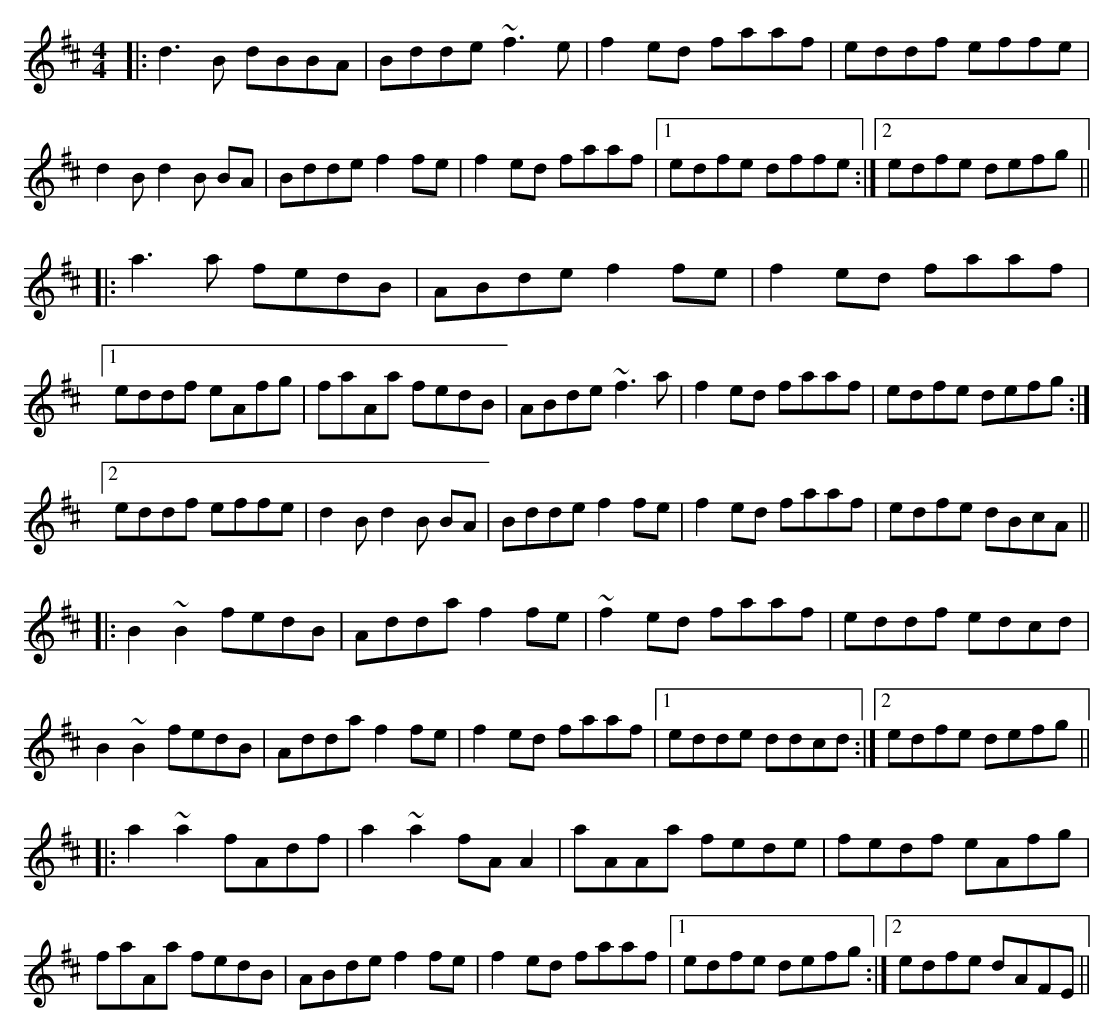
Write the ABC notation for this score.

X:1
M:4/4
K:D
|: d3B dBBA | Bdde ~f3e | f2 ed faaf | eddf effe |
d2B d2B BA | Bdde f2 fe | f2 ed faaf |1 edfe dffe :|2 edfe defg ||
|: a3a fedB | ABde f2 fe | f2 ed faaf |
[1 eddf eAfg | faAa fedB | ABde ~f3a | f2 ed faaf | edfe defg :|
[2 eddf effe | d2B d2B BA | Bdde f2 fe | f2 ed faaf | edfe dBcA ||
|: B2 ~B2 fedB | Adda f2 fe | ~f2 ed faaf | eddf edcd |
 B2 ~B2 fedB | Adda f2 fe | f2 ed faaf |1 edde ddcd :|2 edfe defg ||
|:a2 ~a2 fAdf | a2 ~a2 fA A2 | aAAa fede | fedf eAfg |
faAa fedB | ABde f2 fe | f2 ed faaf |1 edfe defg :|2 edfe dAFE ||
